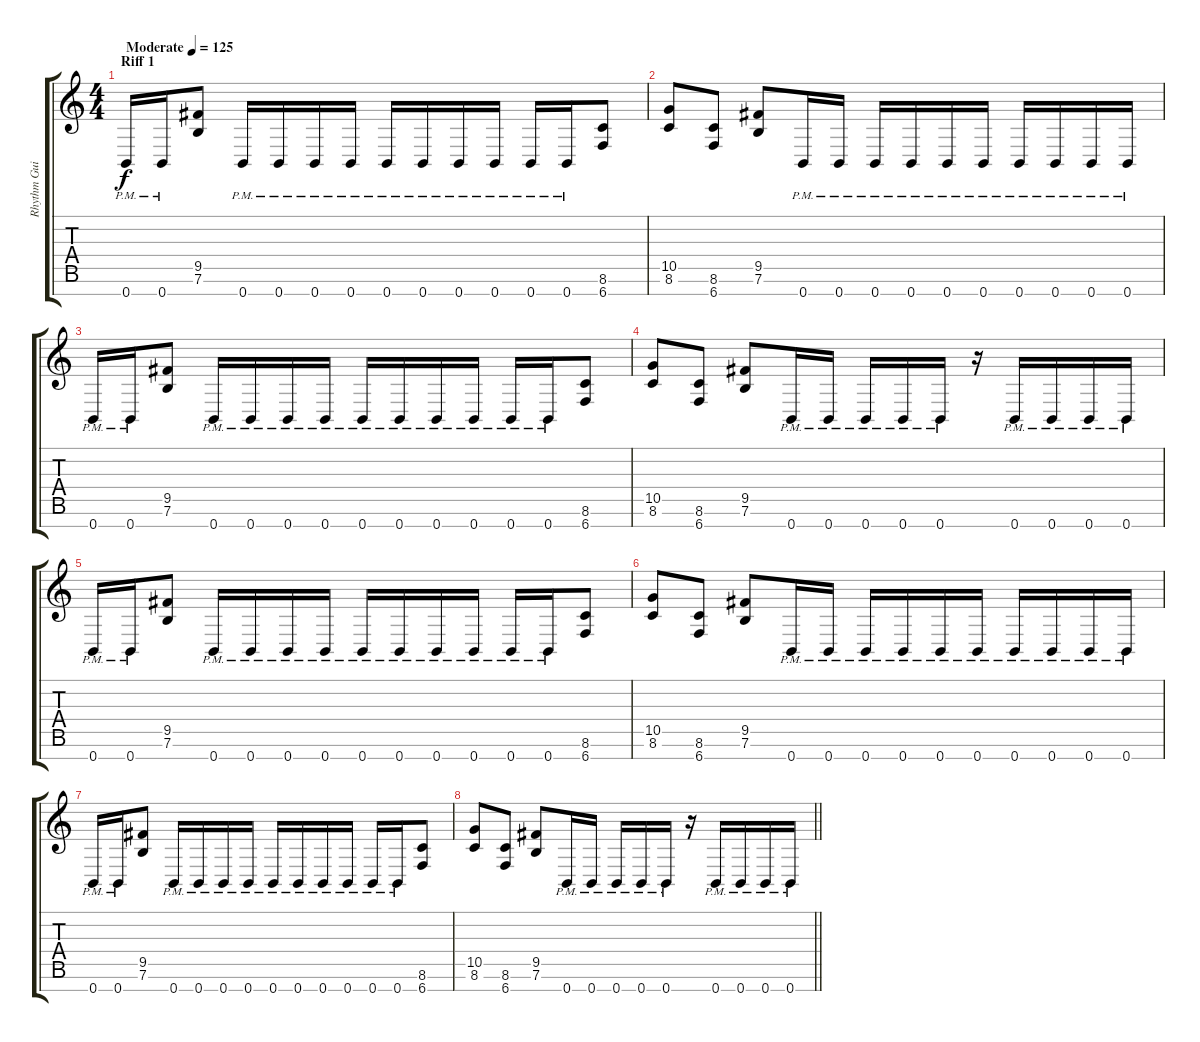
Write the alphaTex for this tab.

\track ("Rhythm Guitar 2" "Rhythm Gui") {instrument overdrivenguitar}
\staff {score tabs}
\tuning (E4 B3 G3 D3 A2 E2 B1) {hide}
\ts (4 4)
\section ("" "Riff 1")
\tempo (125 "Moderate")
\clef g2
\ks c
0.7{pm}.16{dy f instrument overdrivenguitar} 0.7{pm}.16 (9.5 7.6).8 0.7{pm}.16 0.7{pm}.16 0.7{pm}.16 0.7{pm}.16 0.7{pm}.16 0.7{pm}.16 0.7{pm}.16 0.7{pm}.16 0.7{pm}.16 0.7{pm}.16 (8.6 6.7).8 |
(10.5 8.6).8 (8.6 6.7).8 (9.5 7.6).8 0.7{pm}.16 0.7{pm}.16 0.7{pm}.16 0.7{pm}.16 0.7{pm}.16 0.7{pm}.16 0.7{pm}.16 0.7{pm}.16 0.7{pm}.16 0.7{pm}.16 |
0.7{pm}.16 0.7{pm}.16 (9.5 7.6).8 0.7{pm}.16 0.7{pm}.16 0.7{pm}.16 0.7{pm}.16 0.7{pm}.16 0.7{pm}.16 0.7{pm}.16 0.7{pm}.16 0.7{pm}.16 0.7{pm}.16 (8.6 6.7).8 |
(10.5 8.6).8 (8.6 6.7).8 (9.5 7.6).8 0.7{pm}.16 0.7{pm}.16 0.7{pm}.16 0.7{pm}.16 0.7{pm}.16 r.16 0.7{pm}.16 0.7{pm}.16 0.7{pm}.16 0.7{pm}.16 |
0.7{pm}.16 0.7{pm}.16 (9.5 7.6).8 0.7{pm}.16 0.7{pm}.16 0.7{pm}.16 0.7{pm}.16 0.7{pm}.16 0.7{pm}.16 0.7{pm}.16 0.7{pm}.16 0.7{pm}.16 0.7{pm}.16 (8.6 6.7).8 |
(10.5 8.6).8 (8.6 6.7).8 (9.5 7.6).8 0.7{pm}.16 0.7{pm}.16 0.7{pm}.16 0.7{pm}.16 0.7{pm}.16 0.7{pm}.16 0.7{pm}.16 0.7{pm}.16 0.7{pm}.16 0.7{pm}.16 |
0.7{pm}.16 0.7{pm}.16 (9.5 7.6).8 0.7{pm}.16 0.7{pm}.16 0.7{pm}.16 0.7{pm}.16 0.7{pm}.16 0.7{pm}.16 0.7{pm}.16 0.7{pm}.16 0.7{pm}.16 0.7{pm}.16 (8.6 6.7).8 |
\barLineRight lightlight
(10.5 8.6).8 (8.6 6.7).8 (9.5 7.6).8 0.7{pm}.16 0.7{pm}.16 0.7{pm}.16 0.7{pm}.16 0.7{pm}.16 r.16 0.7{pm}.16 0.7{pm}.16 0.7{pm}.16 0.7{pm}.16
